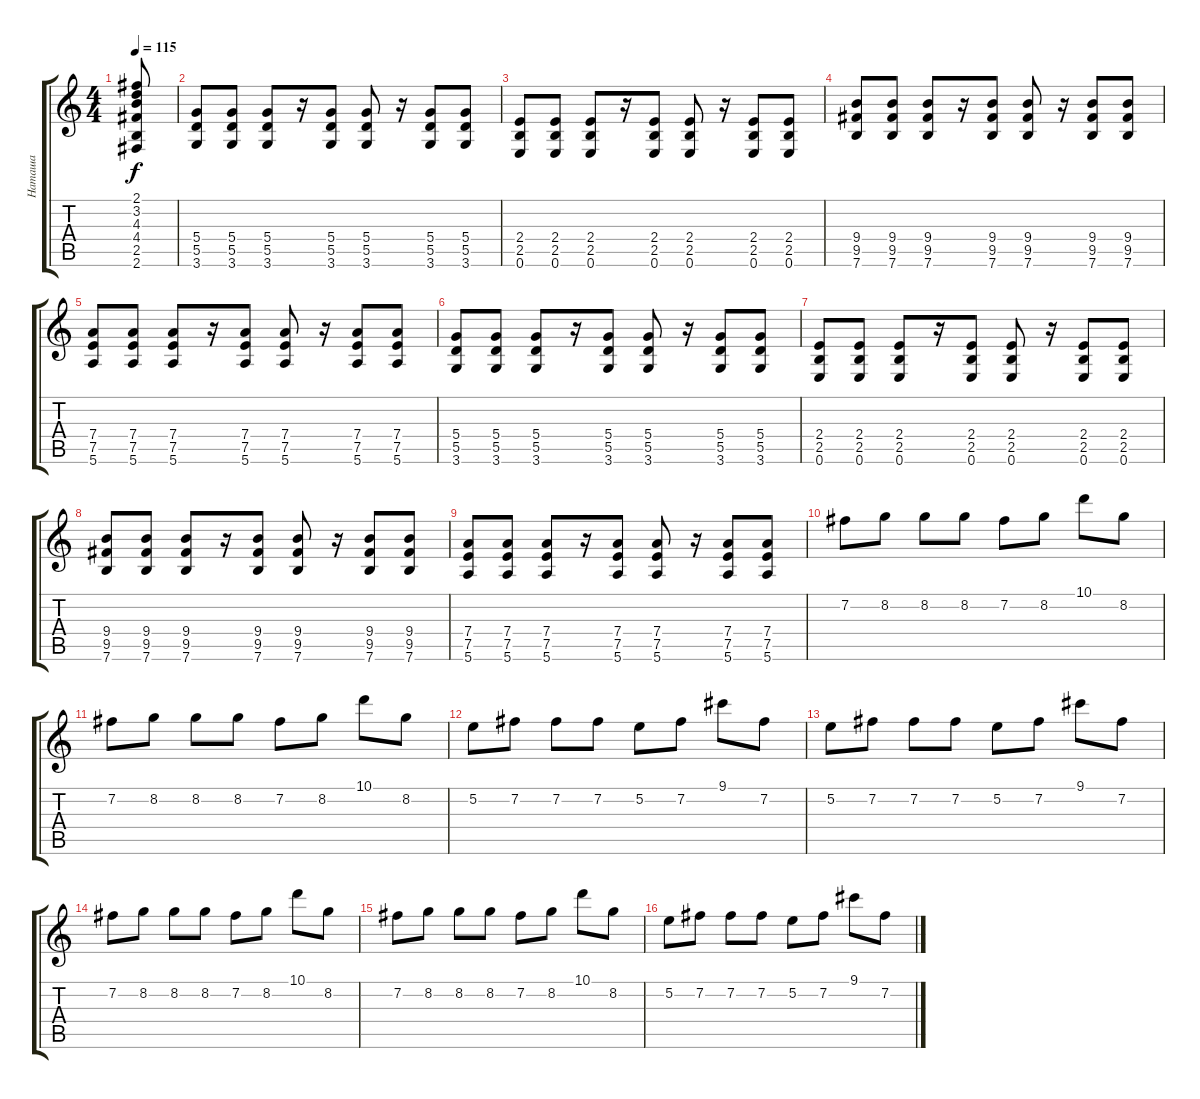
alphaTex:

\track ("Наташа" "Наташа") {instrument overdrivenguitar}
\staff {score tabs}
\tuning (E4 B3 G3 D3 A2 E2) {hide}
\ts (4 4)
\tempo 115
\clef g2
\ks c
(2.1 3.2 4.3 4.4 2.5 2.6).8{dy f} |
(5.4 5.5 3.6).8{instrument overdrivenguitar} (5.4 5.5 3.6).8 (5.4 5.5 3.6).8 r.16 (5.4 5.5 3.6).8 (5.4 5.5 3.6).8 r.16 (5.4 5.5 3.6).8 (5.4 5.5 3.6).8 |
(2.4 2.5 0.6).8 (2.4 2.5 0.6).8 (2.4 2.5 0.6).8 r.16 (2.4 2.5 0.6).8 (2.4 2.5 0.6).8 r.16 (2.4 2.5 0.6).8 (2.4 2.5 0.6).8 |
(9.4 9.5 7.6).8 (9.4 9.5 7.6).8 (9.4 9.5 7.6).8 r.16 (9.4 9.5 7.6).8 (9.4 9.5 7.6).8 r.16 (9.4 9.5 7.6).8 (9.4 9.5 7.6).8 |
(7.4 7.5 5.6).8 (7.4 7.5 5.6).8 (7.4 7.5 5.6).8 r.16 (7.4 7.5 5.6).8 (7.4 7.5 5.6).8 r.16 (7.4 7.5 5.6).8 (7.4 7.5 5.6).8 |
(5.4 5.5 3.6).8 (5.4 5.5 3.6).8 (5.4 5.5 3.6).8 r.16 (5.4 5.5 3.6).8 (5.4 5.5 3.6).8 r.16 (5.4 5.5 3.6).8 (5.4 5.5 3.6).8 |
(2.4 2.5 0.6).8 (2.4 2.5 0.6).8 (2.4 2.5 0.6).8 r.16 (2.4 2.5 0.6).8 (2.4 2.5 0.6).8 r.16 (2.4 2.5 0.6).8 (2.4 2.5 0.6).8 |
(9.4 9.5 7.6).8 (9.4 9.5 7.6).8 (9.4 9.5 7.6).8 r.16 (9.4 9.5 7.6).8 (9.4 9.5 7.6).8 r.16 (9.4 9.5 7.6).8 (9.4 9.5 7.6).8 |
(7.4 7.5 5.6).8 (7.4 7.5 5.6).8 (7.4 7.5 5.6).8 r.16 (7.4 7.5 5.6).8 (7.4 7.5 5.6).8 r.16 (7.4 7.5 5.6).8 (7.4 7.5 5.6).8 |
7.2.8 8.2.8 8.2.8 8.2.8 7.2.8 8.2.8 10.1.8 8.2.8 |
7.2.8 8.2.8 8.2.8 8.2.8 7.2.8 8.2.8 10.1.8 8.2.8 |
5.2.8 7.2.8 7.2.8 7.2.8 5.2.8 7.2.8 9.1.8 7.2.8 |
5.2.8 7.2.8 7.2.8 7.2.8 5.2.8 7.2.8 9.1.8 7.2.8 |
7.2.8 8.2.8 8.2.8 8.2.8 7.2.8 8.2.8 10.1.8 8.2.8 |
7.2.8 8.2.8 8.2.8 8.2.8 7.2.8 8.2.8 10.1.8 8.2.8 |
5.2.8 7.2.8 7.2.8 7.2.8 5.2.8 7.2.8 9.1.8 7.2.8
